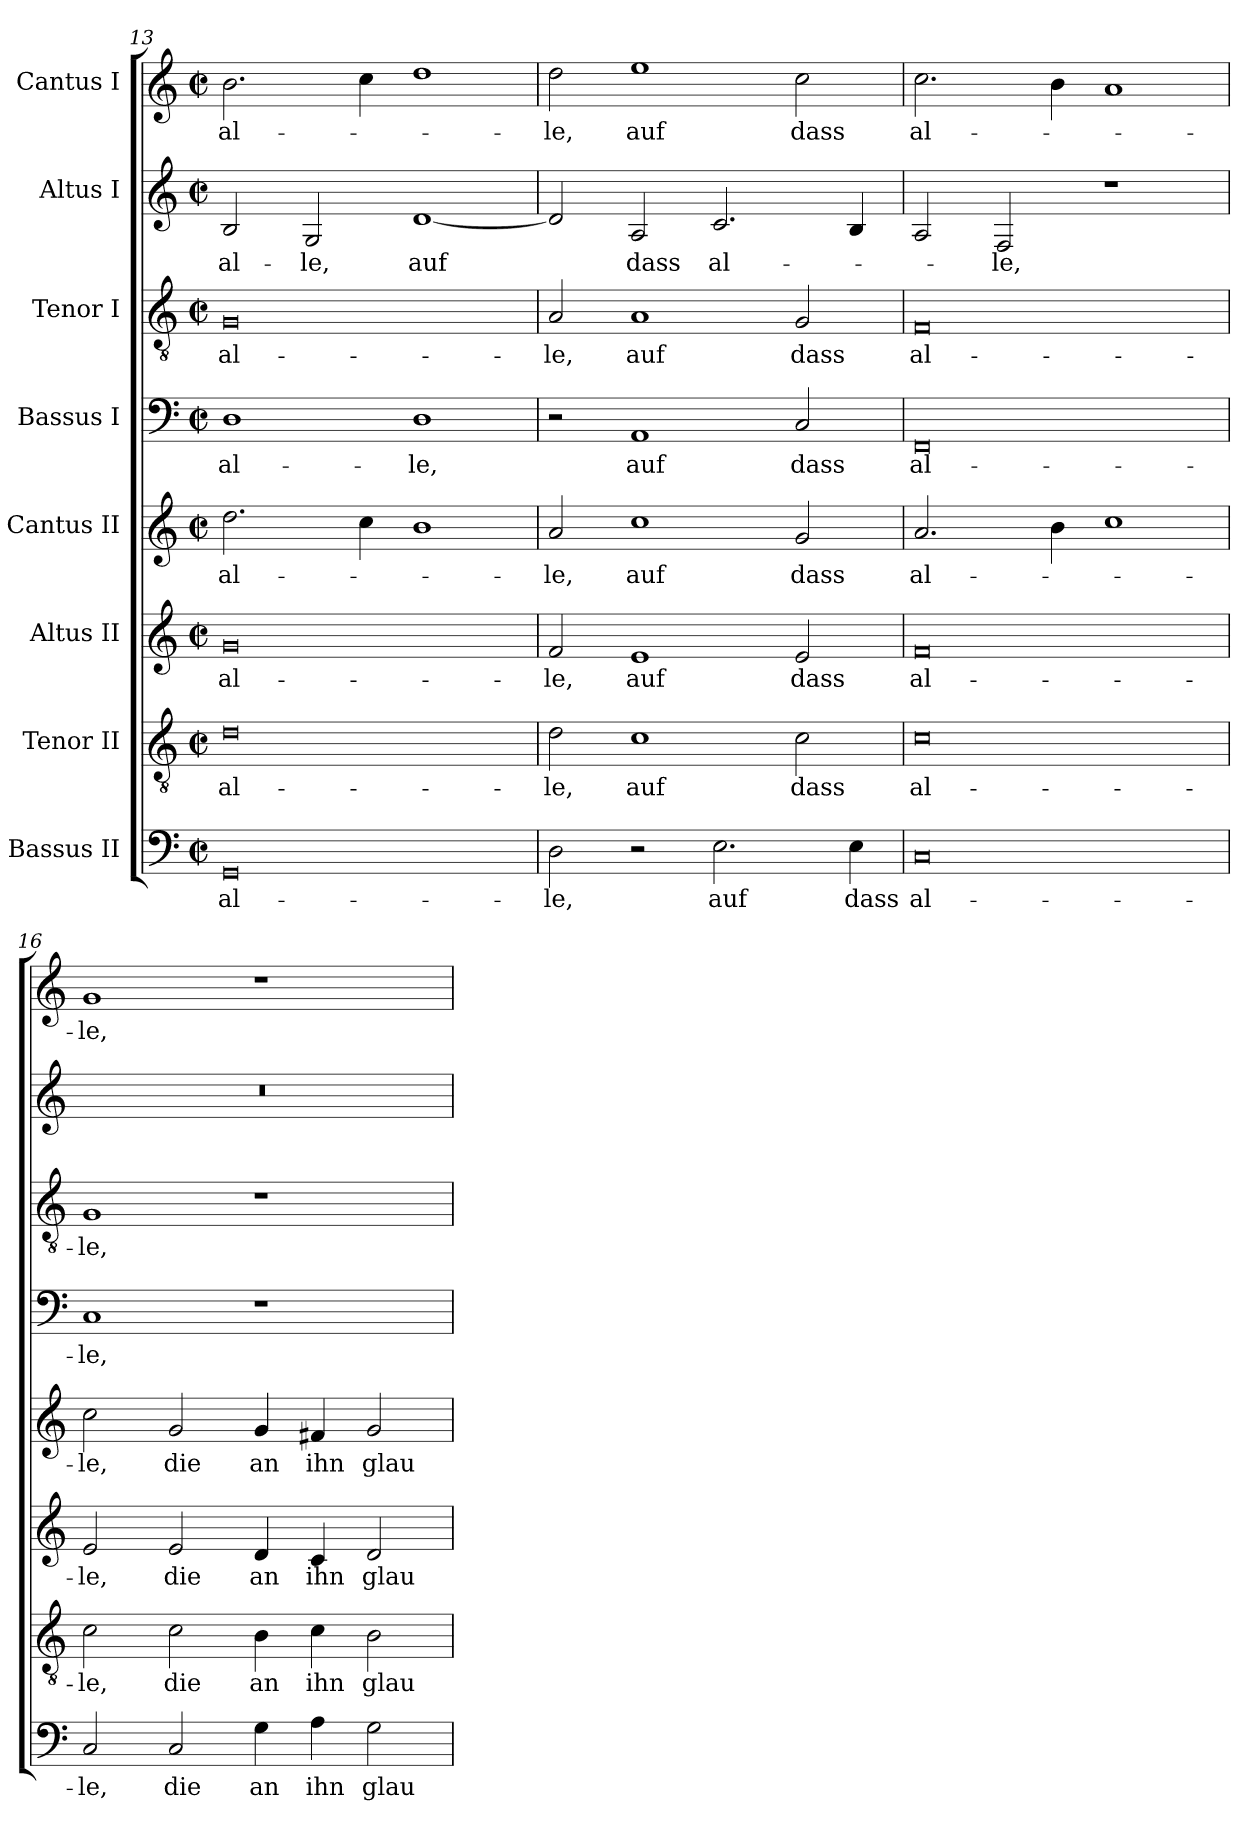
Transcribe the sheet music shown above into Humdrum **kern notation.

**kern	**text	**kern	**text	**kern	**text	**kern	**text	**kern	**text	**kern	**text	**kern	**text	**kern	**text
*part8	*part8	*part7	*part7	*part6	*part6	*part5	*part5	*part4	*part4	*part3	*part3	*part2	*part2	*part1	*part1
*staff8	*staff8	*staff7	*staff7	*staff6	*staff6	*staff5	*staff5	*staff4	*staff4	*staff3	*staff3	*staff2	*staff2	*staff1	*staff1
*I"Bassus II	*	*I"Tenor II	*	*I"Altus II	*	*I"Cantus II	*	*I"Bassus I	*	*I"Tenor I	*	*I"Altus I	*	*I"Cantus I	*
*clefF4	*	*clefGv2	*	*clefG2	*	*clefG2	*	*clefF4	*	*clefGv2	*	*clefG2	*	*clefG2	*
*k[]	*	*k[]	*	*k[]	*	*k[]	*	*k[]	*	*k[]	*	*k[]	*	*k[]	*
*M4/2	*	*M4/2	*	*M4/2	*	*M4/2	*	*M4/2	*	*M4/2	*	*M4/2	*	*M4/2	*
*met(c|)	*	*met(c|)	*	*met(c|)	*	*met(c|)	*	*met(c|)	*	*met(c|)	*	*met(c|)	*	*met(c|)	*
=13	=13	=13	=13	=13	=13	=13	=13	=13	=13	=13	=13	=13	=13	=13	=13
!	!LO:LY:b	!	!LO:LY:b	!	!LO:LY:b	!	!LO:LY:b	!	!LO:LY:b	!	!LO:LY:b	!	!LO:LY:b	!	!LO:LY:b
0GG	al-	0d	al-	0g	al-	2.dd\	al-	1D	al-	0G	al-	2B/	al-	2.b\	al-
!	!	!	!	!	!	!	!	!	!	!	!	!	!LO:LY:b	!	!
.	.	.	.	.	.	.	.	.	.	.	.	2G/	-le,	.	.
.	.	.	.	.	.	4cc\	.	.	.	.	.	.	.	4cc\	.
!	!	!	!	!	!	!	!	!	!LO:LY:b	!	!	!	!LO:LY:b	!	!
.	.	.	.	.	.	1b	.	1D	-le,	.	.	[1d	auf	1dd	.
=14	=14	=14	=14	=14	=14	=14	=14	=14	=14	=14	=14	=14	=14	=14	=14
!	!LO:LY:b	!	!LO:LY:b	!	!LO:LY:b	!	!LO:LY:b	!	!	!	!LO:LY:b	!	!	!	!LO:LY:b
2D\	le,	2d\	le,	2f/	le,	2a/	le,	2r	.	2A/	le,	2d/]	.	2dd\	le,
!	!	!	!LO:LY:b	!	!LO:LY:b	!	!LO:LY:b	!	!LO:LY:b	!	!LO:LY:b	!	!LO:LY:b	!	!LO:LY:b
2r	.	1c	auf	1e	auf	1cc	auf	1AA	auf	1A	auf	2A/	dass	1ee	auf
!	!LO:LY:b	!	!	!	!	!	!	!	!	!	!	!	!LO:LY:b	!	!
2.E\	auf	.	.	.	.	.	.	.	.	.	.	2.c/	al-	.	.
!	!	!	!LO:LY:b	!	!LO:LY:b	!	!LO:LY:b	!	!LO:LY:b	!	!LO:LY:b	!	!	!	!LO:LY:b
.	.	2c\	dass	2e/	dass	2g/	dass	2C/	dass	2G/	dass	.	.	2cc\	dass
!	!LO:LY:b	!	!	!	!	!	!	!	!	!	!	!	!	!	!
4E\	dass	.	.	.	.	.	.	.	.	.	.	4B/	.	.	.
=15	=15	=15	=15	=15	=15	=15	=15	=15	=15	=15	=15	=15	=15	=15	=15
!	!LO:LY:b	!	!LO:LY:b	!	!LO:LY:b	!	!LO:LY:b	!	!LO:LY:b	!	!LO:LY:b	!	!	!	!LO:LY:b
0C	al-	0c	al-	0f	al-	2.a/	al-	0FF	al-	0F	al-	2A/	.	2.cc\	al-
!	!	!	!	!	!	!	!	!	!	!	!	!	!LO:LY:b	!	!
.	.	.	.	.	.	.	.	.	.	.	.	2F/	-le,	.	.
.	.	.	.	.	.	4b\	.	.	.	.	.	.	.	4b\	.
.	.	.	.	.	.	1cc	.	.	.	.	.	1r	.	1a	.
=16	=16	=16	=16	=16	=16	=16	=16	=16	=16	=16	=16	=16	=16	=16	=16
!	!LO:LY:b	!	!LO:LY:b	!	!LO:LY:b	!	!LO:LY:b	!	!LO:LY:b	!	!LO:LY:b	!	!	!	!LO:LY:b
2C/	-le,	2c\	-le,	2e/	-le,	2cc\	-le,	1C	-le,	1G	-le,	0r	.	1g	-le,
!	!LO:LY:b	!	!LO:LY:b	!	!LO:LY:b	!	!LO:LY:b	!	!	!	!	!	!	!	!
2C/	die	2c\	die	2e/	die	2g/	die	.	.	.	.	.	.	.	.
!	!LO:LY:b	!	!LO:LY:b	!	!LO:LY:b	!	!LO:LY:b	!	!	!	!	!	!	!	!
4G\	an	4B\	an	4d/	an	4g/	an	1r	.	1r	.	.	.	1r	.
!	!LO:LY:b	!	!LO:LY:b	!	!LO:LY:b	!	!LO:LY:b	!	!	!	!	!	!	!	!
4A\	ihn	4c\	ihn	4c/	ihn	4f#X/	ihn	.	.	.	.	.	.	.	.
!	!LO:LY:b	!	!LO:LY:b	!	!LO:LY:b	!	!LO:LY:b	!	!	!	!	!	!	!	!
2G\	glau-	2B\	glau-	2d/	glau-	2g/	glau-	.	.	.	.	.	.	.	.
=	=	=	=	=	=	=	=	=	=	=	=	=	=	=	=
*-	*-	*-	*-	*-	*-	*-	*-	*-	*-	*-	*-	*-	*-	*-	*-
